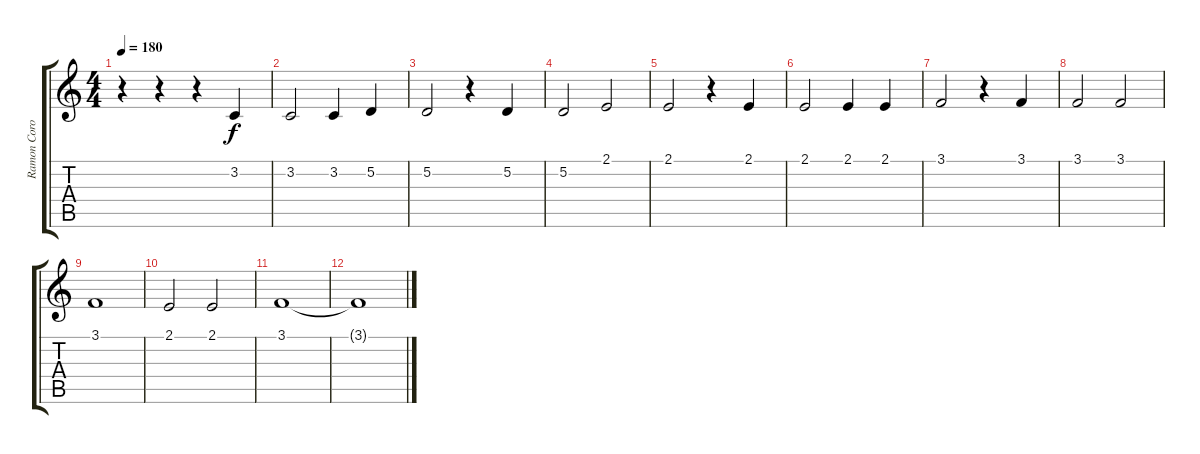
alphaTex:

\track ("Ramon Coros2" "Ramon Coro") {instrument lead6voice}
\staff {score tabs}
\tuning (D4 A3 F3 C3 G2 D2) {hide}
\ts (4 4)
\tempo 180
\clef g2
\ks c
r.4{dy f} r.4 r.4 3.2.4 |
3.2.2 3.2.4 5.2.4 |
5.2.2 r.4 5.2.4 |
5.2.2 2.1.2 |
2.1.2 r.4 2.1.4 |
2.1.2 2.1.4 2.1.4 |
3.1.2 r.4 3.1.4 |
3.1.2 3.1.2 |
3.1.1 |
2.1.2 2.1.2 |
3.1.1 |
3.1{t}.1
